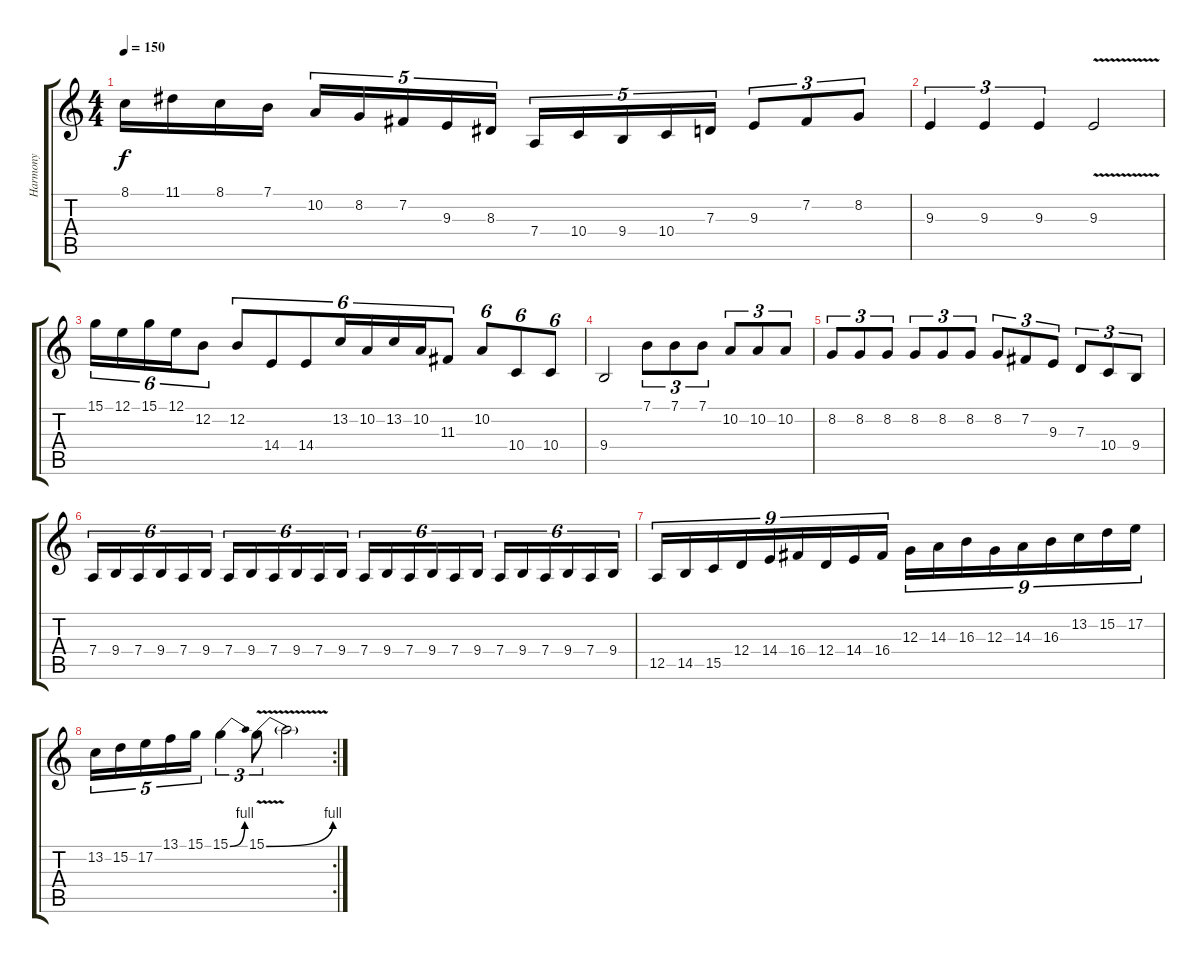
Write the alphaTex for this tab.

\track ("Harmony" "Harmony") {instrument lead1square}
\staff {score tabs}
\tuning (E4 B3 G3 D3 A2 E2) {hide}
\ts (4 4)
\tempo 150
\clef g2
\ks c
8.1.16{dy f} 11.1.16 8.1.16 7.1.16 10.2.16{tu (5 4)} 8.2.16{tu (5 4)} 7.2.16{tu (5 4)} 9.3.16{tu (5 4)} 8.3.16{tu (5 4)} 7.4.16{tu (5 4)} 10.4.16{tu (5 4)} 9.4.16{tu (5 4)} 10.4.16{tu (5 4)} 7.3.16{tu (5 4)} 9.3.8{tu (3 2)} 7.2.8{tu (3 2)} 8.2.8{tu (3 2)} |
9.3.4{tu (3 2)} 9.3.4{tu (3 2)} 9.3.4{tu (3 2)} 9.3{v}.2 |
15.1.16{tu (6 4)} 12.1.16{tu (6 4)} 15.1.16{tu (6 4)} 12.1.16{tu (6 4)} 12.2.8{tu (6 4)} 12.2.8{tu (6 4)} 14.4.8{tu (6 4)} 14.4.8{tu (6 4)} 13.2.16{tu (6 4)} 10.2.16{tu (6 4)} 13.2.16{tu (6 4)} 10.2.16{tu (6 4)} 11.3.8{tu (6 4)} 10.2.8{tu (6 4)} 10.4.8{tu (6 4)} 10.4.8{tu (6 4)} |
9.4.2 7.1.8{tu (3 2)} 7.1.8{tu (3 2)} 7.1.8{tu (3 2)} 10.2.8{tu (3 2)} 10.2.8{tu (3 2)} 10.2.8{tu (3 2)} |
8.2.8{tu (3 2)} 8.2.8{tu (3 2)} 8.2.8{tu (3 2)} 8.2.8{tu (3 2)} 8.2.8{tu (3 2)} 8.2.8{tu (3 2)} 8.2.8{tu (3 2)} 7.2.8{tu (3 2)} 9.3.8{tu (3 2)} 7.3.8{tu (3 2)} 10.4.8{tu (3 2)} 9.4.8{tu (3 2)} |
7.4.16{tu (6 4)} 9.4.16{tu (6 4)} 7.4.16{tu (6 4)} 9.4.16{tu (6 4)} 7.4.16{tu (6 4)} 9.4.16{tu (6 4)} 7.4.16{tu (6 4)} 9.4.16{tu (6 4)} 7.4.16{tu (6 4)} 9.4.16{tu (6 4)} 7.4.16{tu (6 4)} 9.4.16{tu (6 4)} 7.4.16{tu (6 4)} 9.4.16{tu (6 4)} 7.4.16{tu (6 4)} 9.4.16{tu (6 4)} 7.4.16{tu (6 4)} 9.4.16{tu (6 4)} 7.4.16{tu (6 4)} 9.4.16{tu (6 4)} 7.4.16{tu (6 4)} 9.4.16{tu (6 4)} 7.4.16{tu (6 4)} 9.4.16{tu (6 4)} |
12.5.16{tu (9 8)} 14.5.16{tu (9 8)} 15.5.16{tu (9 8)} 12.4.16{tu (9 8)} 14.4.16{tu (9 8)} 16.4.16{tu (9 8)} 12.4.16{tu (9 8)} 14.4.16{tu (9 8)} 16.4.16{tu (9 8)} 12.3.16{tu (9 8)} 14.3.16{tu (9 8)} 16.3.16{tu (9 8)} 12.3.16{tu (9 8)} 14.3.16{tu (9 8)} 16.3.16{tu (9 8)} 13.2.16{tu (9 8)} 15.2.16{tu (9 8)} 17.2.16{tu (9 8)} |
\rc 2
13.2.16{tu (5 4)} 15.2.16{tu (5 4)} 17.2.16{tu (5 4)} 13.1.16{tu (5 4)} 15.1.16{tu (5 4)} 15.1{be (bend 0 0 60 4)}.4{tu (3 2)} 15.1{be (bend 0 0 60 4) v}.8{tu (3 2)} 15.1{t}.2
